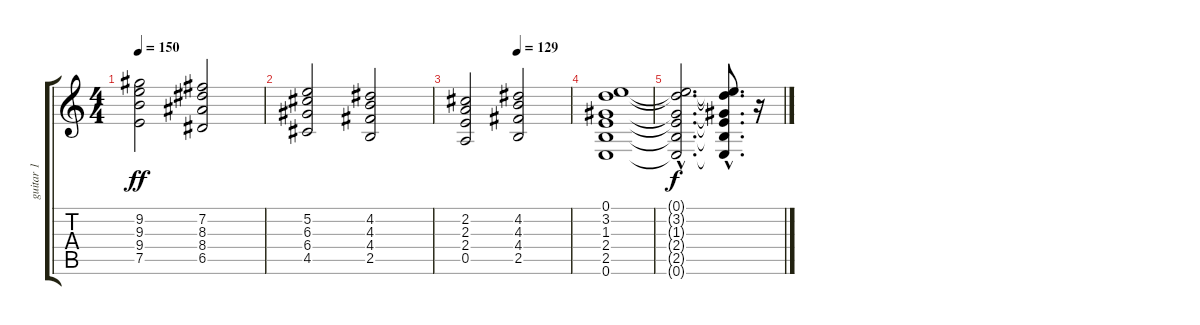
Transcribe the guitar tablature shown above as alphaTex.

\track ("guitar 1" "guitar 1") {instrument electricguitarjazz}
\staff {score tabs}
\tuning (E4 B3 G3 D3 A2 E2) {hide}
\ts (4 4)
\tempo 150
\clef g2
\ks c
(9.2 9.3 9.4 7.5).2{dy ff} (7.2 8.3 8.4 6.5).2 |
(5.2 6.3 6.4 4.5).2 (4.2 4.3 4.4 2.5).2 |
\tempo (129 0.5)
(2.2 2.3 2.4 0.5).2 (4.2 4.3 4.4 2.5).2 |
(0.1 3.2 1.3 2.4 2.5 0.6).1 |
(0.1{hac t} 3.2{hac t} 1.3{hac t} 2.4{hac t} 2.5{hac t} 0.6{hac t}).2{d dy f} (0.1{hac t} 3.2{hac t} 1.3{hac t} 2.4{hac t} 2.5{hac t} 0.6{hac t}).8{d} r.16
